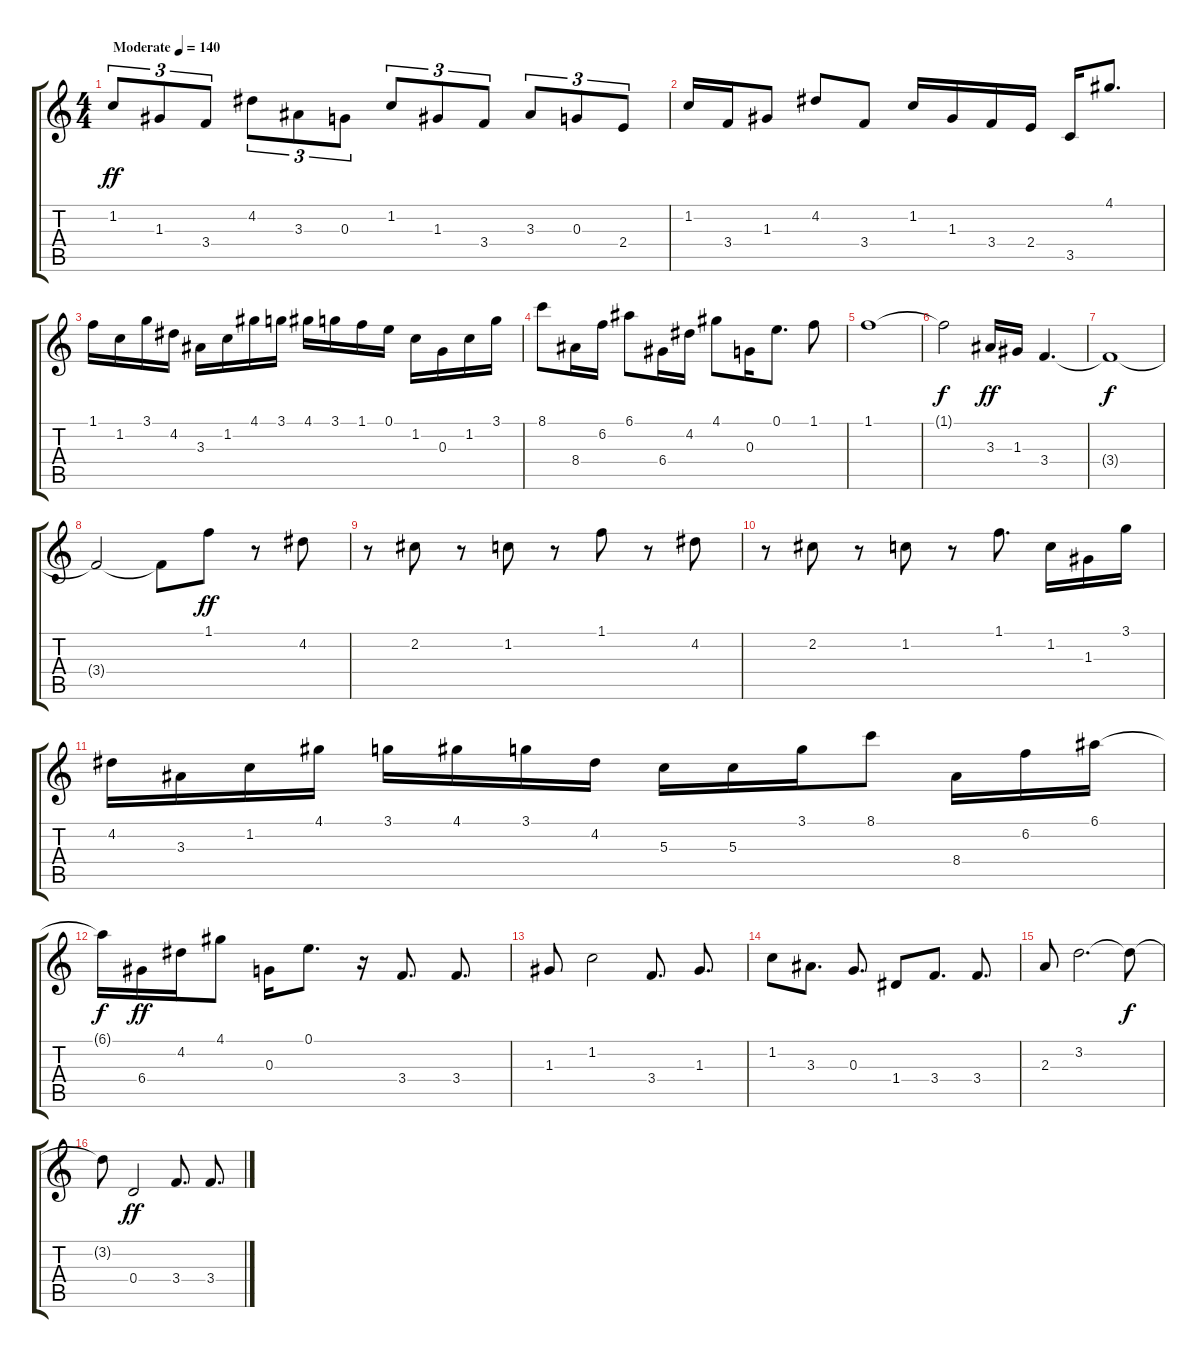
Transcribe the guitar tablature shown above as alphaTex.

\track "" {instrument distortionguitar}
\staff {score tabs}
\tuning (E4 B3 G3 D3 A2 E2) {hide}
\ts (4 4)
\tempo (140 "Moderate")
\clef g2
\ks c
1.2.8{tu (3 2) dy ff instrument distortionguitar} 1.3.8{tu (3 2)} 3.4.8{tu (3 2)} 4.2.8{tu (3 2)} 3.3.8{tu (3 2)} 0.3.8{tu (3 2)} 1.2.8{tu (3 2)} 1.3.8{tu (3 2)} 3.4.8{tu (3 2)} 3.3.8{tu (3 2)} 0.3.8{tu (3 2)} 2.4.8{tu (3 2)} |
1.2.16 3.4.16 1.3.8 4.2.8 3.4.8 1.2.16 1.3.16 3.4.16 2.4.16 3.5.16 4.1.8{d} |
1.1.16 1.2.16 3.1.16 4.2.16 3.3.16 1.2.16 4.1.16 3.1.16 4.1.16 3.1.16 1.1.16 0.1.16 1.2.16 0.3.16 1.2.16 3.1.16 |
8.1.8 8.4.16 6.2.16 6.1.8 6.4.16 4.2.16 4.1.8 0.3.16 0.1.8{d} 1.1.8 |
1.1.1 |
1.1{t}.2{dy f} 3.3.16{dy ff} 1.3.16 3.4.4{d} |
3.4{t}.1{dy f} |
3.4{t}.2 3.4{t}.8 1.1.8{dy ff} r.8 4.2.8 |
r.8 2.2.8 r.8 1.2.8 r.8 1.1.8 r.8 4.2.8 |
r.8 2.2.8 r.8 1.2.8 r.8 1.1.8{d} 1.2.16 1.3.16 3.1.16 |
4.2.16 3.3.16 1.2.16 4.1.16 3.1.16 4.1.16 3.1.16 4.2.16 5.3.16 5.3.16 3.1.16 8.1.8 8.4.16 6.2.16 6.1.16 |
6.1{t}.16{dy f} 6.4.16{dy ff} 4.2.16 4.1.8 0.3.16 0.1.8{d} r.16 3.4.8{d} 3.4.8{d} |
1.3.8 1.2.2 3.4.8{d} 1.3.8{d} |
1.2.8 3.3.8{d} 0.3.8{d} 1.4.8 3.4.8{d} 3.4.8{d} |
2.3.8 3.2.2{d} 3.2{t}.8{dy f} |
3.2{t}.8 0.4.2{dy ff} 3.4.8{d} 3.4.8{d}
